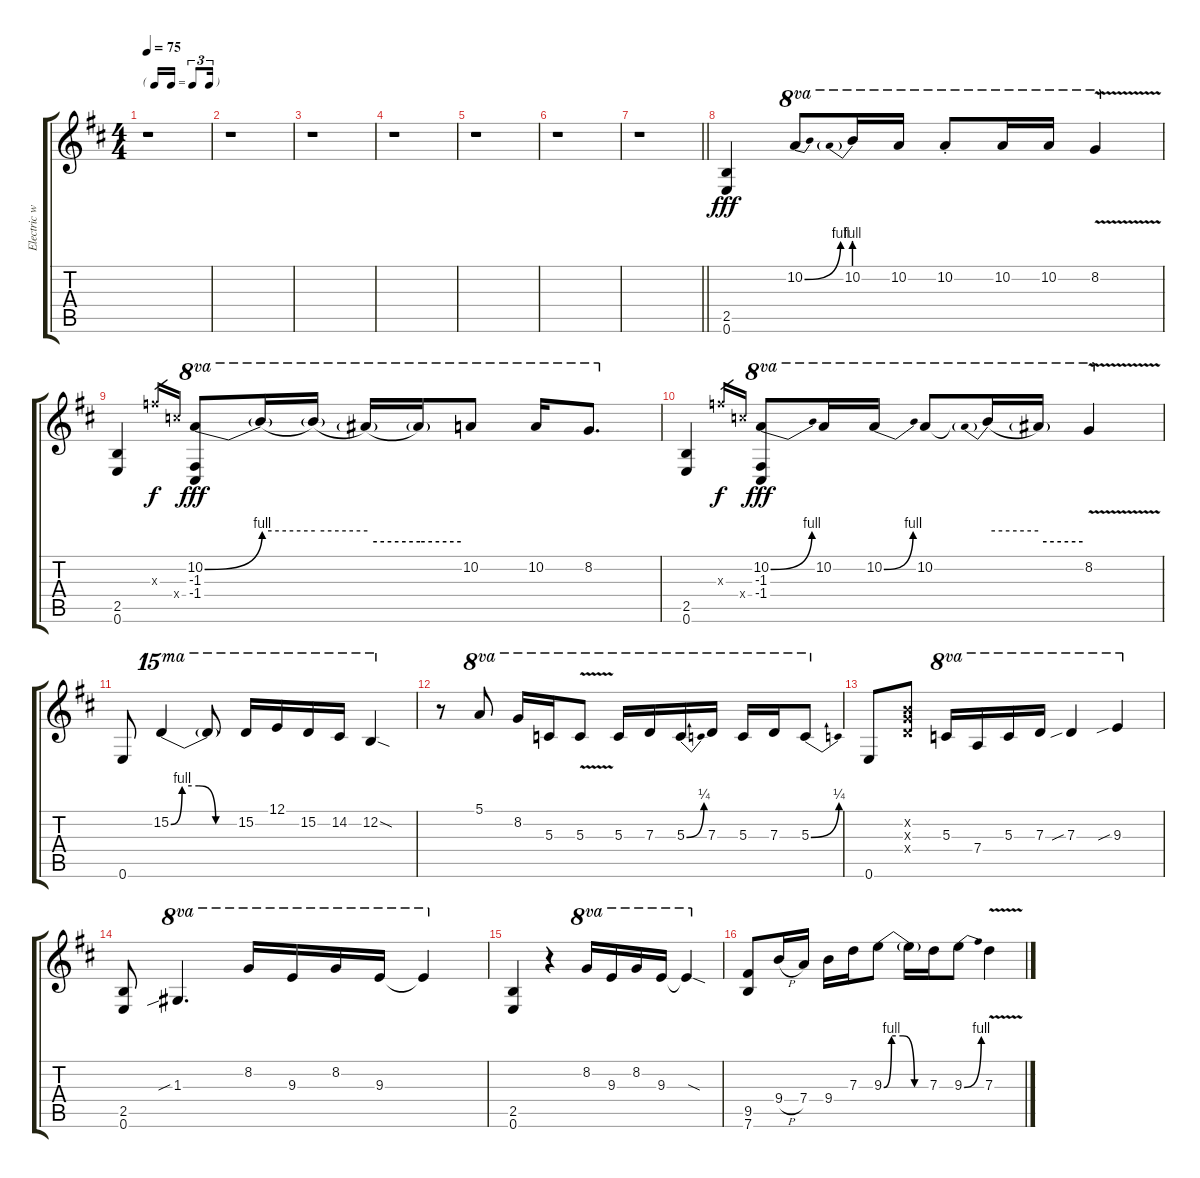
\track ("Electric w/ fuzz" "Electric w") {instrument overdrivenguitar}
\staff {score tabs}
\tuning (E4 B3 G3 D3 A2 E2) {hide}
\ts (4 4)
\tf triplet16th
\tempo 75
\clef g2
\ks d
r.1{dy fff} |
r.1 |
r.1 |
r.1 |
r.1 |
r.1 |
\barLineRight lightlight
r.1 |
(2.5 0.6).4 10.2{be (bend 0 0 60 4)}.8{ot 8va} 10.2{be (prebend 0 4 60 4)}.16{ot 8va} 10.2.16{ot 8va} 10.2{st}.8{ot 8va} 10.2.16{ot 8va} 10.2.16{ot 8va} 8.2{v}.4{ot 8va} |
(2.5 0.6).4 10.3{x}.16{gr dy f} 10.4{x}.16{gr} (10.2{be (bend 0 0 60 4)} -1.3 -1.4).8{ot 8va dy fff} 10.2{be (hold 0 4 60 4) t}.16{ot 8va} 10.2{be (hold 0 4 60 4) t}.16{ot 8va} 10.2{be (hold 0 2 60 2) t}.16{ot 8va} 10.2{be (hold 0 2 60 2) t}.16{ot 8va} 10.2.8{ot 8va} 10.2.16{ot 8va} 8.2.8{d ot 8va} |
(2.5 0.6).4 10.3{x}.16{gr dy f} 10.4{x}.16{gr} (10.2{be (bend 0 0 60 4)} -1.3 -1.4).8{ot 8va dy fff} 10.2.16{ot 8va} 10.2{be (bend 0 0 60 4)}.16{ot 8va} 10.2.8{ot 8va} 10.2{be (prebend 0 4 60 4) t}.16{ot 8va} 10.2{be (hold 0 2 60 2) t}.16{ot 8va} 8.2{v}.4{ot 8va} |
0.6.8 15.2{be (custom 0 0 10 4 25 4 40 0 60 0)}.4{ot 15ma} 15.2{t}.8{ot 15ma} 15.2.16{ot 15ma} 12.1.16{ot 15ma} 15.2.16{ot 15ma} 14.2.16{ot 15ma} 12.2{sod}.4{ot 15ma} |
r.8 5.1.8{ot 8va} 8.2.16{ot 8va} 5.3.16{ot 8va} 5.3{v}.8{ot 8va} 5.3.16{ot 8va} 7.3.16{ot 8va} 5.3{be (bend 0 0 60 1)}.16{ot 8va} 7.3.16{ot 8va} 5.3.16{ot 8va} 7.3.16{ot 8va} 5.3{be (bend 0 0 60 1)}.8{ot 8va} |
0.6.8 (0.2{x} 0.3{x} 0.4{x}).8 5.3.16{ot 8va} 7.4.16{ot 8va} 5.3.16{ot 8va} 7.3.16{ot 8va} 7.3{sib}.4{ot 8va} 9.3{sib}.4{ot 8va} |
(2.5 0.6).8 1.3{sib}.4{d ot 8va} 8.2.16{ot 8va} 9.3.16{ot 8va} 8.2.16{ot 8va} 9.3.16{ot 8va} 9.3{t}.4{ot 8va} |
(2.5 0.6).4 r.4 8.2.16{ot 8va} 9.3.16{ot 8va} 8.2.16{ot 8va} 9.3.16{ot 8va} 9.3{sod t}.4{ot 8va} |
(9.5 7.6).8 9.4{h}.16 7.4.16 9.4.16 7.3.16 9.3{be (custom 0 0 10 4 25 4 40 0 60 0)}.8 9.3{t}.16 7.3.16 9.3{be (bend 0 0 60 4)}.8 7.3{v}.4
